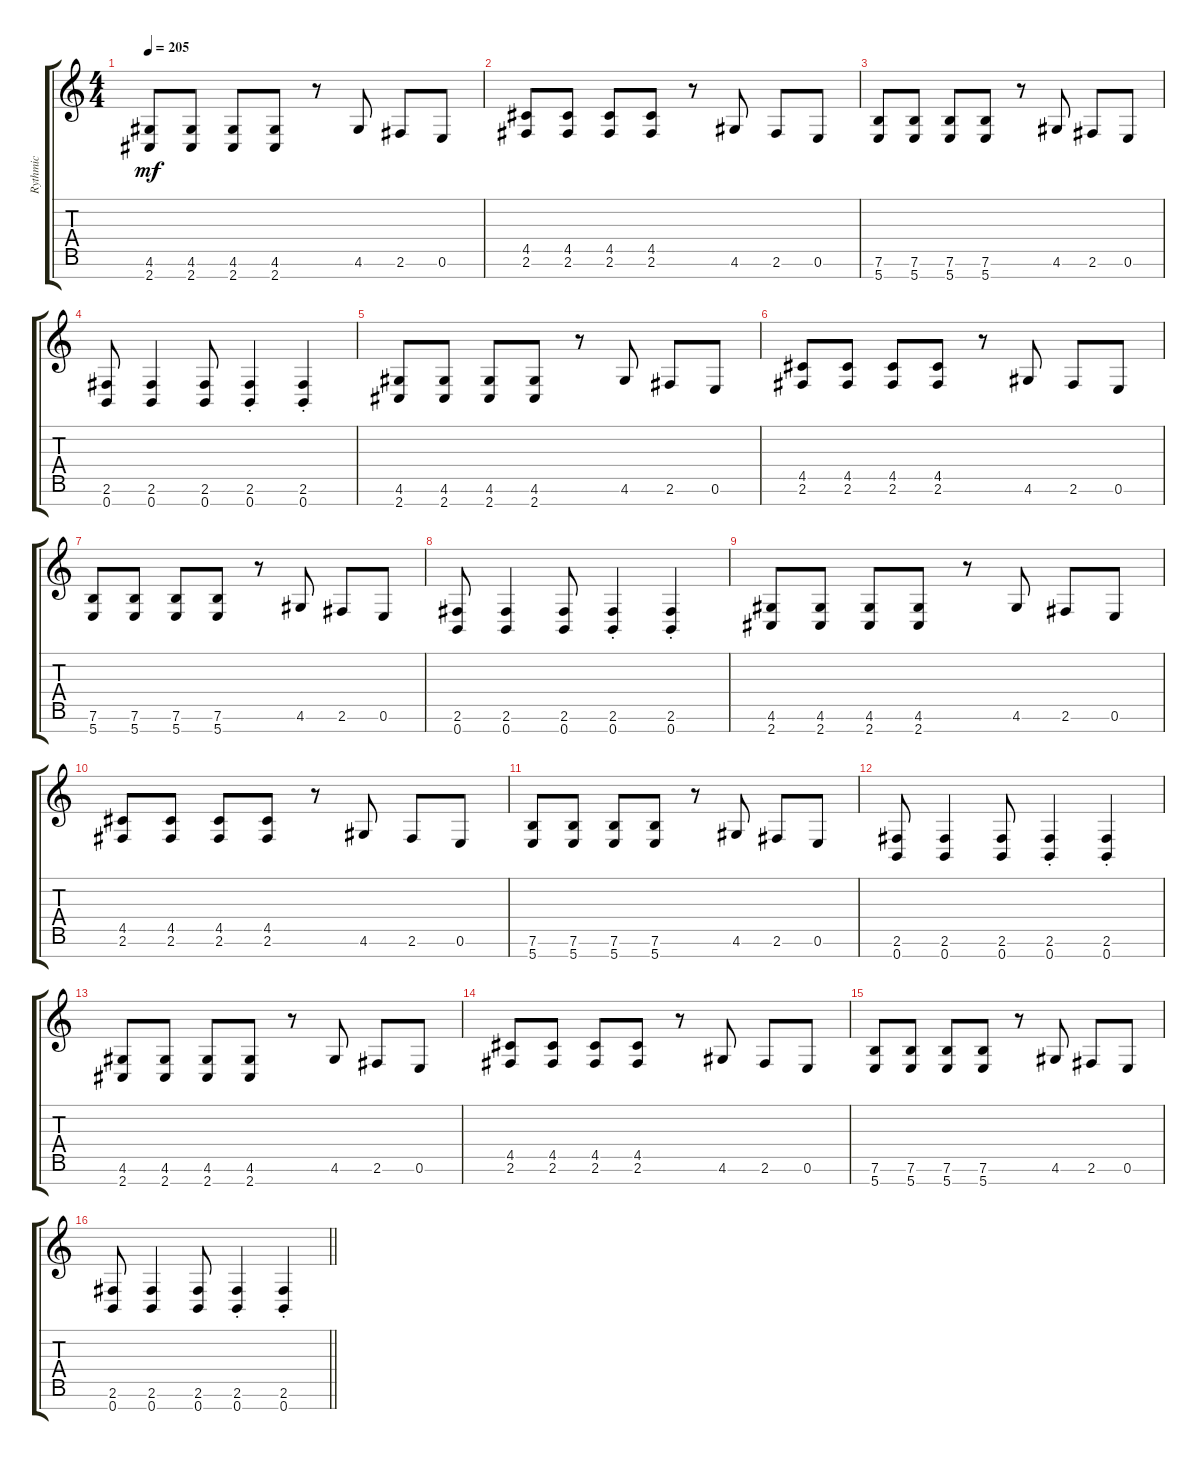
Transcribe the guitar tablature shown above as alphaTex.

\track ("Rythmic" "Rythmic") {instrument overdrivenguitar}
\staff {score tabs}
\tuning (E4 B3 G3 D3 A2 E2 B1) {hide}
\ts (4 4)
\tempo 205
\clef g2
\ks c
(4.6 2.7).8{dy mf} (4.6 2.7).8 (4.6 2.7).8 (4.6 2.7).8 r.8 4.6.8 2.6.8 0.6.8 |
(4.5 2.6).8 (4.5 2.6).8 (4.5 2.6).8 (4.5 2.6).8 r.8 4.6.8 2.6.8 0.6.8 |
(7.6 5.7).8 (7.6 5.7).8 (7.6 5.7).8 (7.6 5.7).8 r.8 4.6.8 2.6.8 0.6.8 |
(2.6 0.7).8 (2.6 0.7).4 (2.6 0.7).8 (2.6{st} 0.7{st}).4 (2.6{st} 0.7{st}).4 |
(4.6 2.7).8 (4.6 2.7).8 (4.6 2.7).8 (4.6 2.7).8 r.8 4.6.8 2.6.8 0.6.8 |
(4.5 2.6).8 (4.5 2.6).8 (4.5 2.6).8 (4.5 2.6).8 r.8 4.6.8 2.6.8 0.6.8 |
(7.6 5.7).8 (7.6 5.7).8 (7.6 5.7).8 (7.6 5.7).8 r.8 4.6.8 2.6.8 0.6.8 |
(2.6 0.7).8 (2.6 0.7).4 (2.6 0.7).8 (2.6{st} 0.7{st}).4 (2.6{st} 0.7{st}).4 |
(4.6 2.7).8 (4.6 2.7).8 (4.6 2.7).8 (4.6 2.7).8 r.8 4.6.8 2.6.8 0.6.8 |
(4.5 2.6).8 (4.5 2.6).8 (4.5 2.6).8 (4.5 2.6).8 r.8 4.6.8 2.6.8 0.6.8 |
(7.6 5.7).8 (7.6 5.7).8 (7.6 5.7).8 (7.6 5.7).8 r.8 4.6.8 2.6.8 0.6.8 |
(2.6 0.7).8 (2.6 0.7).4 (2.6 0.7).8 (2.6{st} 0.7{st}).4 (2.6{st} 0.7{st}).4 |
(4.6 2.7).8 (4.6 2.7).8 (4.6 2.7).8 (4.6 2.7).8 r.8 4.6.8 2.6.8 0.6.8 |
(4.5 2.6).8 (4.5 2.6).8 (4.5 2.6).8 (4.5 2.6).8 r.8 4.6.8 2.6.8 0.6.8 |
(7.6 5.7).8 (7.6 5.7).8 (7.6 5.7).8 (7.6 5.7).8 r.8 4.6.8 2.6.8 0.6.8 |
\barLineRight lightlight
(2.6 0.7).8 (2.6 0.7).4 (2.6 0.7).8 (2.6{st} 0.7{st}).4 (2.6{st} 0.7{st}).4
